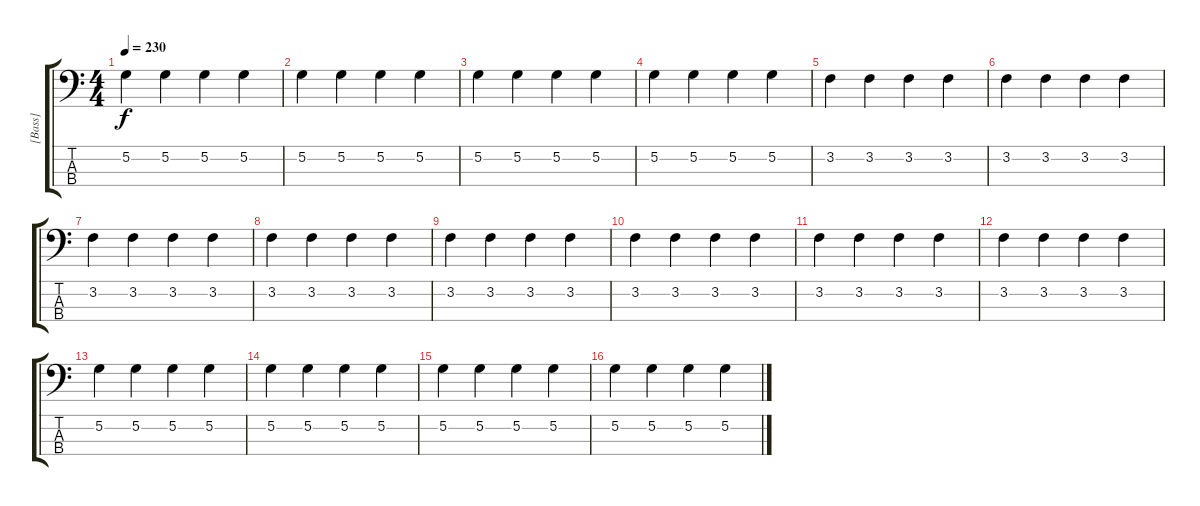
\track ("[Bass]" "[Bass]") {instrument electricbassfinger}
\staff {score tabs}
\tuning (G2 D2 A1 E1) {hide}
\ts (4 4)
\tempo 230
\clef f4
\ks c
5.2.4{dy f} 5.2.4 5.2.4 5.2.4 |
5.2.4 5.2.4 5.2.4 5.2.4 |
5.2.4 5.2.4 5.2.4 5.2.4 |
5.2.4 5.2.4 5.2.4 5.2.4 |
3.2.4 3.2.4 3.2.4 3.2.4 |
3.2.4 3.2.4 3.2.4 3.2.4 |
3.2.4 3.2.4 3.2.4 3.2.4 |
3.2.4 3.2.4 3.2.4 3.2.4 |
3.2.4 3.2.4 3.2.4 3.2.4 |
3.2.4 3.2.4 3.2.4 3.2.4 |
3.2.4 3.2.4 3.2.4 3.2.4 |
3.2.4 3.2.4 3.2.4 3.2.4 |
5.2.4 5.2.4 5.2.4 5.2.4 |
5.2.4 5.2.4 5.2.4 5.2.4 |
5.2.4 5.2.4 5.2.4 5.2.4 |
5.2.4 5.2.4 5.2.4 5.2.4
